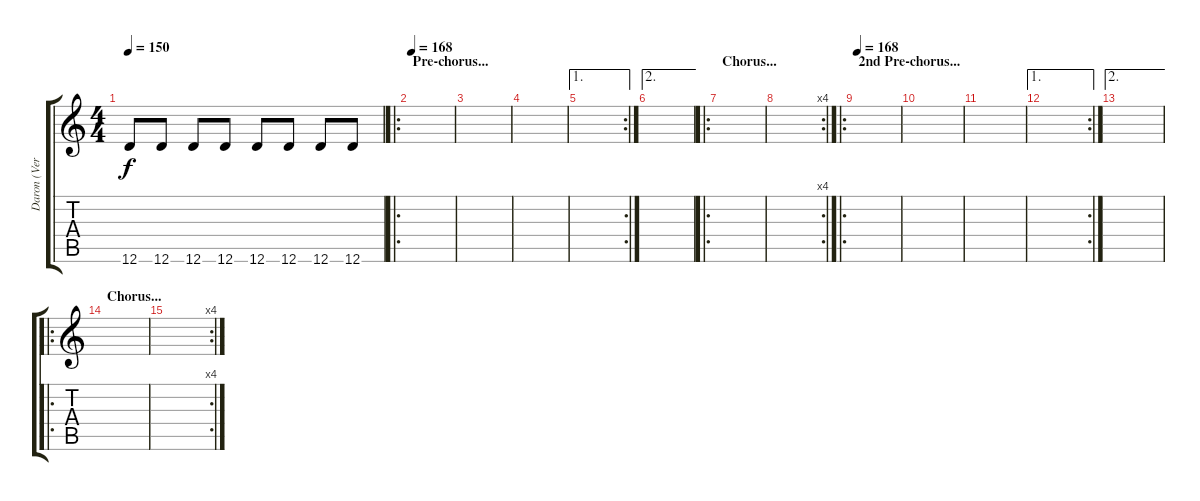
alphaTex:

\track ("Daron (Verse)" "Daron (Ver") {instrument overdrivenguitar}
\staff {score tabs}
\tuning (E4 B3 G3 D3 A2 D2) {hide}
\ts (4 4)
\tempo 150
\clef g2
\ks c
12.6.8{dy f} 12.6.8 12.6.8 12.6.8 12.6.8 12.6.8 12.6.8 12.6.8 |
\ro
\section ("" "Pre-chorus...")
\tempo 168
|
|
|
\ae 1
\rc 2
|
\ae 2
|
\ro
\section ("" "Chorus...")
|
\rc 4
|
\ro
\section ("" "2nd Pre-chorus...")
\tempo 168
|
|
|
\ae 1
\rc 2
|
\ae 2
|
\ro
\section ("" "Chorus...")
|
\rc 4
